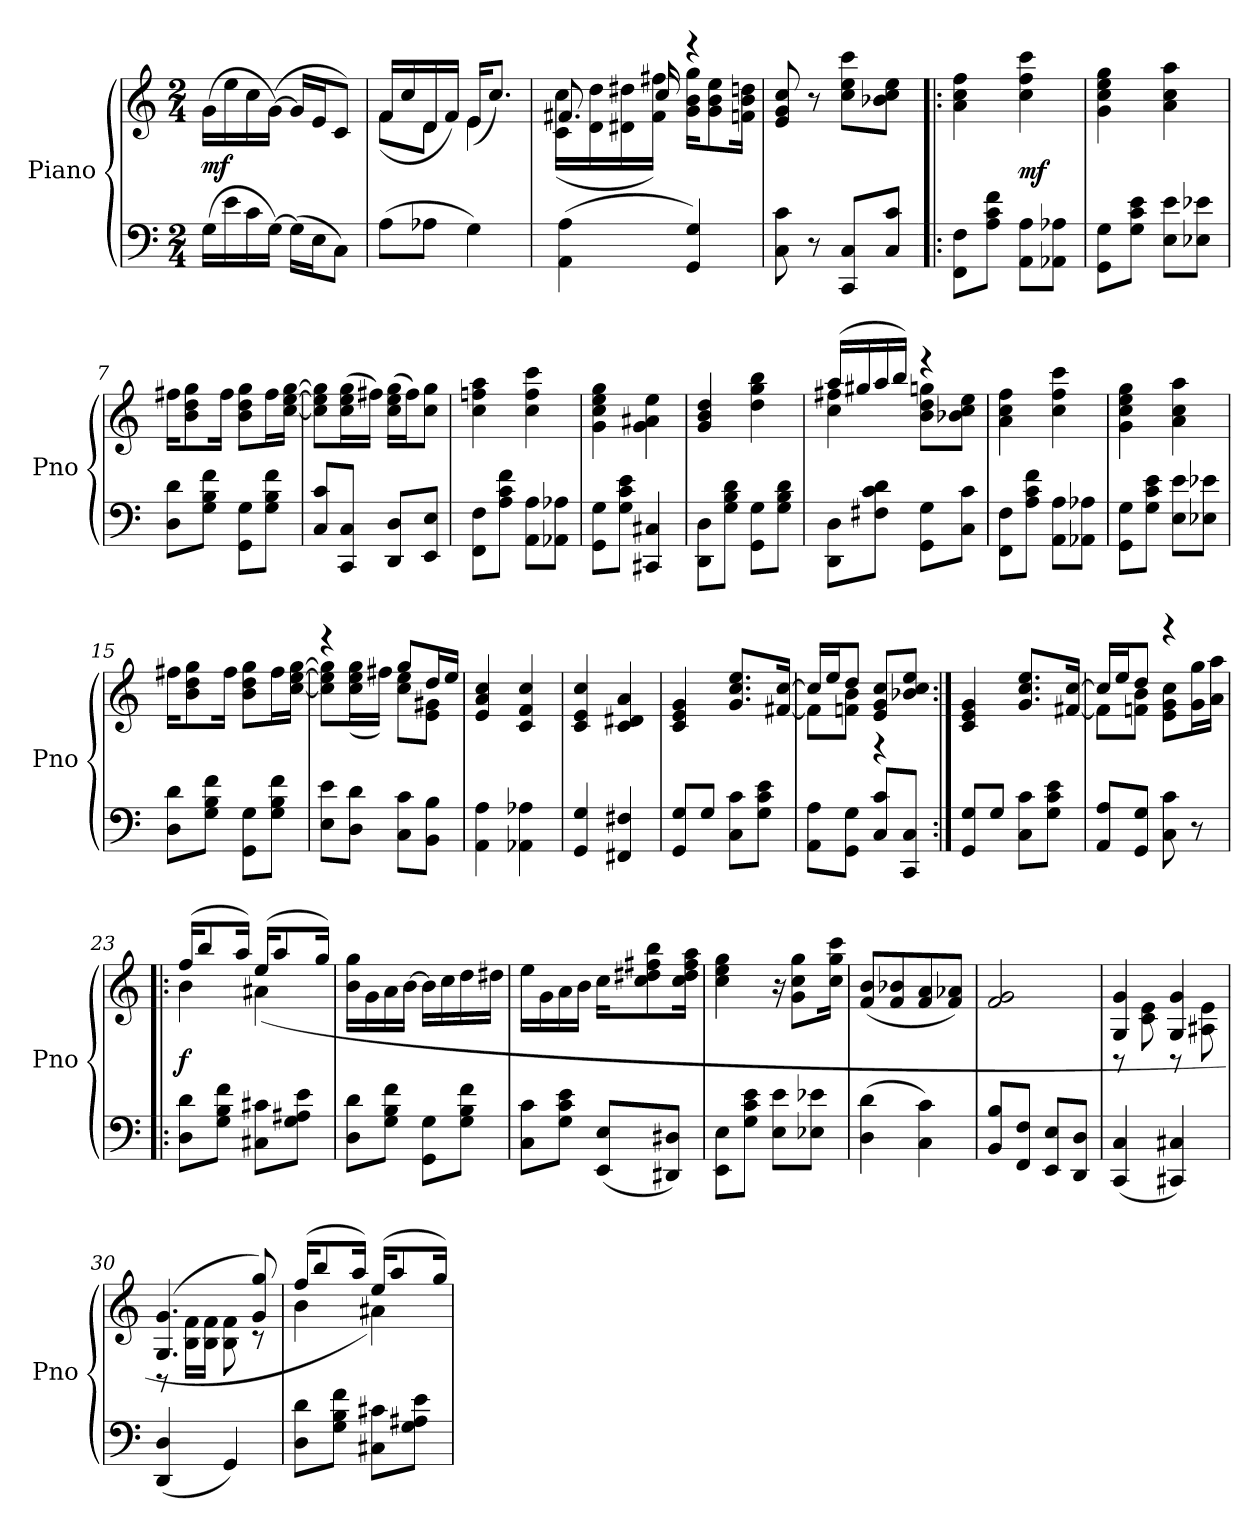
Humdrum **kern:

**kern	**kern	**dynam
*part1	*part1	*part1
*staff2	*staff1	*staff1/2
*I"Piano	*	*
*I'Pno	*	*
*clefF4	*clefG2	*
*k[]	*k[]	*
*M2/4	*M2/4	*
*MM100	*MM100	*
=1	=1	=1
(16G\LL	(16g\LL	mf
16e\	16ee\	.
16c\	16cc\	.
[16G\JJ)	([16g\JJ)	.
(16G\LL]	16g/LL]	.
16E\J	16e/J	.
8C\J)	8c/J)	.
=2	=2	=2
*	*^	*
(8A\L	16f/LL	(8f\L	.
.	16cc/	.	.
8A-X\J	16d/	8d\J	.
.	16f/JJ)	.	.
4G\)	16e/KL	(4e\	.
.	8.cc/J)	.	.
=3	=3	=3	=3
(4AA\ 4A\	8.f#X/	(16c\ 16cc\LL	.
.	.	16d\ 16dd\	.
.	.	16d#X\ 16dd#X\	.
.	16cc/	16f#\ 16ff#X\JJ)	.
4GG/ 4G/)	4r	16g\ 16b\ 16gg\KL	.
.	.	8g\ 8b\ 8ee\	.
.	.	16fn\ 16b\ 16ddn\Jk	.
*	*v	*v	*
=4	=4	=4
8C\ 8c\	8e/ 8g/ 8cc/	.
8r	8r	.
8CC/ 8C/L	8cc\ 8ee\ 8ccc\L	.
8C/ 8c/J	8b-X\ 8cc\ 8ee\J	.
=5!|:	=5!|:	=5!|:
8FF\ 8F\L	4a\ 4cc\ 4ff\	.
8A\ 8c\ 8f\J	.	.
8AA\ 8A\L	4cc\ 4ff\ 4ccc\	mf
8AA-X\ 8A-X\J	.	.
=6	=6	=6
8GG\ 8G\L	4g\ 4cc\ 4ee\ 4gg\	.
8G\ 8c\ 8e\J	.	.
8E\ 8e\L	4a\ 4cc\ 4aa\	.
8E-X\ 8e-X\J	.	.
=7	=7	=7
8D\ 8d\L	16ff#X\KL	.
.	8b\ 8dd\ 8gg\	.
8G\ 8B\ 8f\J	.	.
.	16ff#\Jk	.
8GG\ 8G\L	8b\ 8dd\ 8gg\L	.
8G\ 8B\ 8f\J	16ff#\L	.
.	[16cc\ [16ee\ [16gg\JJ	.
=8	=8	=8
8C/ 8c/L	8cc]\ 8ee]\ 8gg]\L	.
8CC/ 8C/J	(16cc\ 16ee\ 16gg\L	.
.	16ff#X\JJ)	.
8DD/ 8D/L	(16cc\ 16ee\ 16gg\LL	.
.	16ff#\J)	.
8EE/ 8E/J	8cc\ 8gg\J	.
=9	=9	=9
8FF\ 8F\L	4cc\ 4ffn\ 4aa\	.
8A\ 8c\ 8f\J	.	.
8AA\ 8A\L	4cc\ 4ff\ 4ccc\	.
8AA-X\ 8A-X\J	.	.
=10	=10	=10
8GG\ 8G\L	4g\ 4cc\ 4ee\ 4gg\	.
8G\ 8c\ 8e\J	.	.
4CC#X/ 4C#X/	4g\ 4a#X\ 4ee\	.
=11	=11	=11
8DD\ 8D\L	4g/ 4b/ 4dd/	.
8G\ 8B\ 8d\J	.	.
8GG\ 8G\L	4dd\ 4gg\ 4bb\	.
8G\ 8B\ 8d\J	.	.
=12	=12	=12
*	*^	*
8DD\ 8D\L	(16aa/LL	4cc\ 4ff#X\	.
.	16gg#X/	.	.
8F#X\ 8c\ 8d\J	16aa/	.	.
.	16bb/JJ)	.	.
8GG\ 8G\L	4r	8b\ 8dd\ 8ggn\L	.
8C\ 8c\J	.	8b-X\ 8cc\ 8ee\J	.
*	*v	*v	*
=13	=13	=13
8FF\ 8F\L	4a\ 4cc\ 4ff\	.
8A\ 8c\ 8f\J	.	.
8AA\ 8A\L	4cc\ 4ff\ 4ccc\	.
8AA-X\ 8A-X\J	.	.
=14	=14	=14
8GG\ 8G\L	4g\ 4cc\ 4ee\ 4gg\	.
8G\ 8c\ 8e\J	.	.
8E\ 8e\L	4a\ 4cc\ 4aa\	.
8E-X\ 8e-X\J	.	.
=15	=15	=15
8D\ 8d\L	16ff#X\KL	.
.	8b\ 8dd\ 8gg\	.
8G\ 8B\ 8f\J	.	.
.	16ff#\Jk	.
8GG\ 8G\L	8b\ 8dd\ 8gg\L	.
8G\ 8B\ 8f\J	16ff#\L	.
.	[16cc\ [16ee\ [16gg\JJ	.
=16	=16	=16
*	*^	*
8E\ 8e\L	4r	8cc]\ 8ee]\ 8gg]\L	.
8D\ 8d\J	.	(16cc\ 16ee\ 16gg\L	.
.	.	16ff#X\JJ)	.
8C\ 8c\L	8gg/L	8cc\ 8ee\L	.
8BB\ 8B\J	16dd/L	8e\ 8g#X\J	.
.	16ee/JJ	.	.
*	*v	*v	*
=17	=17	=17
4AA\ 4A\	4e/ 4a/ 4cc/	.
4AA-X\ 4A-X\	4c/ 4f/ 4cc/	.
=18	=18	=18
4GG/ 4G/	4c/ 4e/ 4cc/	.
4FF#X/ 4F#X/	4c/ 4d#X/ 4a/	.
=19	=19	=19
8GG/ 8G/L	4c/ 4e/ 4g/	.
8G/J	.	.
8C\ 8c\L	8.g/ 8.cc/ 8.ee/L	.
8G\ 8c\ 8e\J	.	.
.	[16f#X/ [16cc/Jk	.
=20	=20	=20
*	*^	*
8AA\ 8A\L	16cc/LL]	8f#\L]	.
.	16ee/J	.	.
8GG\ 8G\J	8dd/J	8fn\ 8b\J	.
8C/ 8c/L	8e/ 8g/ 8cc/L	4r	.
8CC/ 8C/J	8b-X/ 8cc/ 8ee/J	.	.
*	*v	*v	*
=21:|!	=21:|!	=21:|!
8GG/ 8G/L	4c/ 4e/ 4g/	.
8G/J	.	.
8C\ 8c\L	8.g/ 8.cc/ 8.ee/L	.
8G\ 8c\ 8e\J	.	.
.	[16f#X/ [16cc/Jk	.
=22	=22	=22
*	*^	*
8AA/ 8A/L	16cc/LL]	8f#\L]	.
.	16ee/J	.	.
8GG/ 8G/J	8dd/J	8fn\ 8b\J	.
8C\ 8c\	4r	8e\ 8g\ 8cc\L	.
8r	.	16g\ 16gg\L	.
.	.	16a\ 16aa\JJ	.
=23!|:	=23!|:	=23!|:	=23!|:
8D\ 8d\L	(16ff/KL	4b\	f
.	8bb/	.	.
8G\ 8B\ 8f\J	.	.	.
.	16aa/Jk)	.	.
8C#X\ 8c#X\L	(16ee/KL	(4a#X\	.
.	8aa/	.	.
8G\ 8A#X\ 8e\J	.	.	.
.	16gg/Jk)	.	.
*	*v	*v	*
=24	=24	=24
8D\ 8d\L	16b\ 16gg\LL	.
.	16g\	.
8G\ 8B\ 8f\J	16a\	.
.	[16b\JJ	.
8GG\ 8G\L	16b\LL]	.
.	16cc\	.
8G\ 8B\ 8f\J	16dd\	.
.	16dd#X\JJ	.
=25	=25	=25
8C\ 8c\L	16ee\LL	.
.	16g\	.
8G\ 8c\ 8e\J	16a\	.
.	16b\JJ	.
(8EE/ 8E/L	16cc\KL	.
.	8cc\ 8dd#X\ 8ff#X\ 8bb\	.
8DD#X/ 8D#X/J)	.	.
.	16cc\ 16dd#\ 16ff#\ 16aa\Jk	.
=26	=26	=26
8EE\ 8E\L	4cc\ 4ee\ 4gg\	.
8G\ 8c\ 8e\J	.	.
8E\ 8e\L	16r	.
.	8g\ 8cc\ 8gg\L	.
8E-X\ 8e-X\J	.	.
.	16cc\ 16gg\ 16ccc\Jk	.
=27	=27	=27
(4D\ 4d\	(8f/ 8b/L	.
.	8f/ 8b-X/	.
4C\ 4c\)	8f/ 8a/	.
.	8f/ 8a-X/J)	.
=28	=28	=28
8BB/ 8B/L	2f/ 2g/	.
8FF/ 8F/J	.	.
8EE/ 8E/L	.	.
8DD/ 8D/J	.	.
=29	=29	=29
*	*^	*
(4CC/ 4C/	4G/ 4g/	8r	.
.	.	8c\ 8e\	.
4CC#X/ 4C#X/)	4G/ 4g/	8r	.
.	.	8A#X\ 8e\	.
=30	=30	=30	=30
(4DD/ 4D/	(4.G/ 4.g/	8r	.
.	.	16B\ 16f\LL	.
.	.	16B\ 16f\JJ	.
4GG/)	.	8B\ 8f\	.
.	8g/ 8gg/)	8r	.
=31	=31	=31	=31
8D\ 8d\L	(16ff/KL	4b\	.
.	8bb/	.	.
8G\ 8B\ 8f\J	.	.	.
.	16aa/Jk)	.	.
8C#X\ 8c#X\L	(16ee/KL	4a#X\)	.
.	8aa/	.	.
8G\ 8A#X\ 8e\J	.	.	.
.	16gg/Jk)	.	.
*	*v	*v	*
=	=	=
*-	*-	*-
